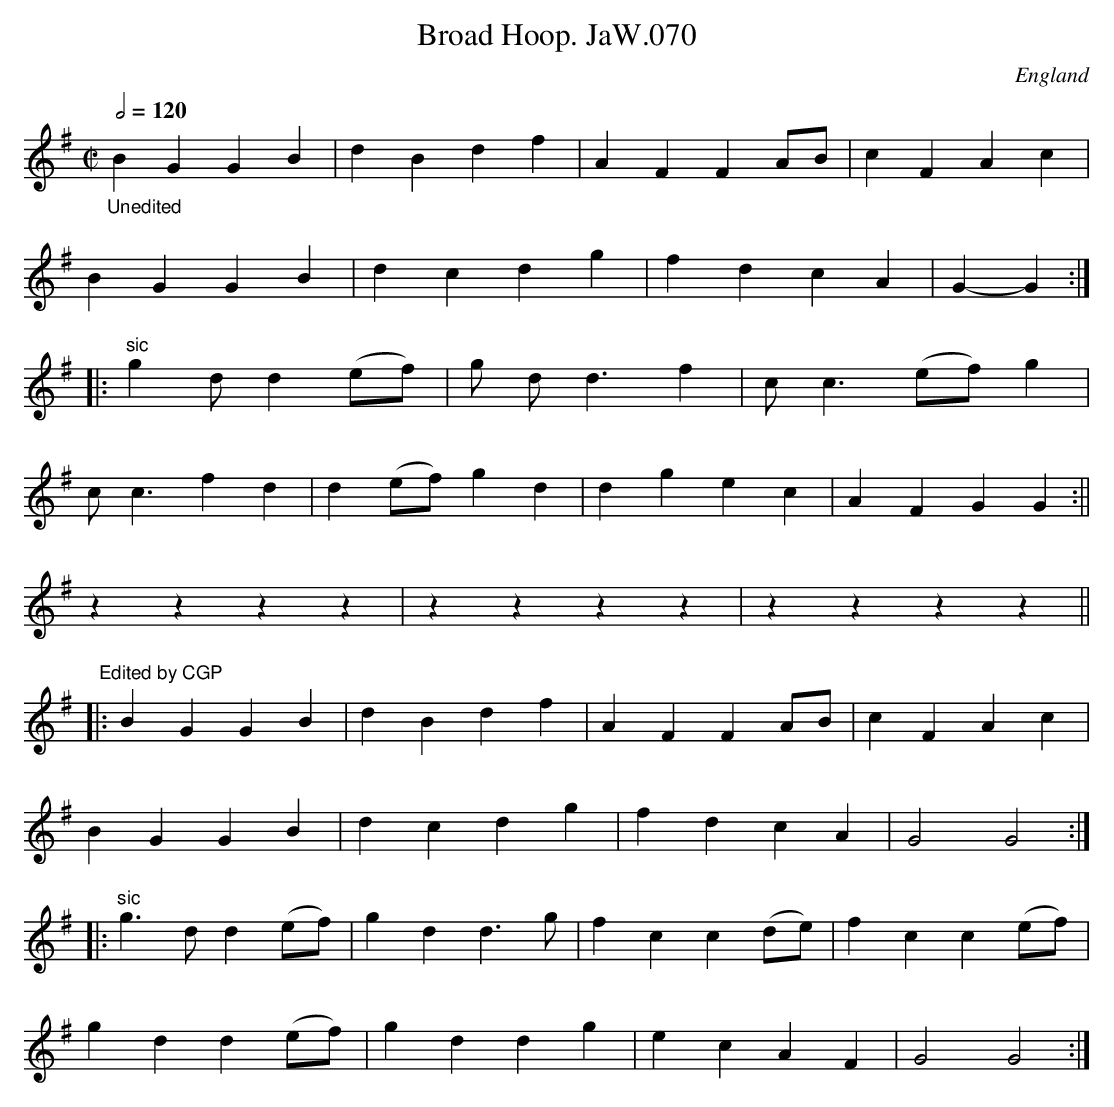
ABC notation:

X:1
T:Broad Hoop. JaW.070
L:1/4
M:C|
O:England
Q:1/2=120
K:G
"_Unedited"BGGB|dBdf|AFFA/B/|cFAc|!
BGGB|dcdg|fdcA|G-G:|!
|:"sic"gd/d(e/f/)|g/ d/ d3/2f|c<c (e/f/)g|!
c<cfd|d(e/f/)gd|dgec|AFGG:||!
zzzz|zzzz|zzzz||!
" Edited by CGP"
|:BGGB|dBdf|AFFA/B/|cFAc|!
BGGB|dcdg|fdcA|G2G2:|!
|:"sic"g>dd(e/f/)|gd d>g|fcc (d/e/)|fcc(e/f/)|!
gd d(e/f/)|gd dg|ec AF |G2G2:|
